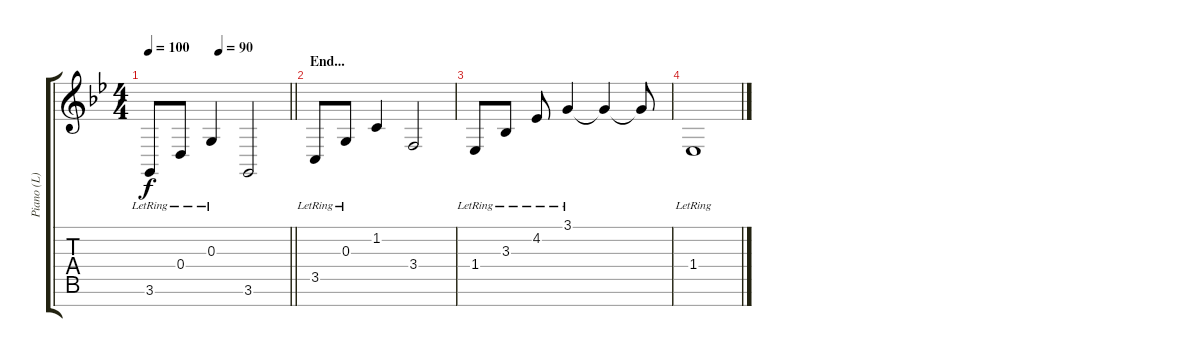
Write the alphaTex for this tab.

\track ("Piano (L)" "Piano (L)") {instrument acousticgrandpiano}
\staff {score tabs}
\tuning (E4 B3 G3 D3 A2 E2 B1) {hide}
\ts (4 4)
\tempo 100
\tempo (90 0.5)
\clef g2
\barLineRight lightlight
\ks bb
3.6{lr}.8{dy f} 0.4{lr}.8 0.3{lr}.4 3.6.2 |
\section ("" "End...")
3.5{lr}.8 0.3{lr}.8 1.2.4 3.4.2 |
1.4{lr}.8 3.3{lr}.8 4.2{lr}.8 3.1{lr}.4 3.1{t}.4 3.1{t}.8 |
1.4{lr}.1
